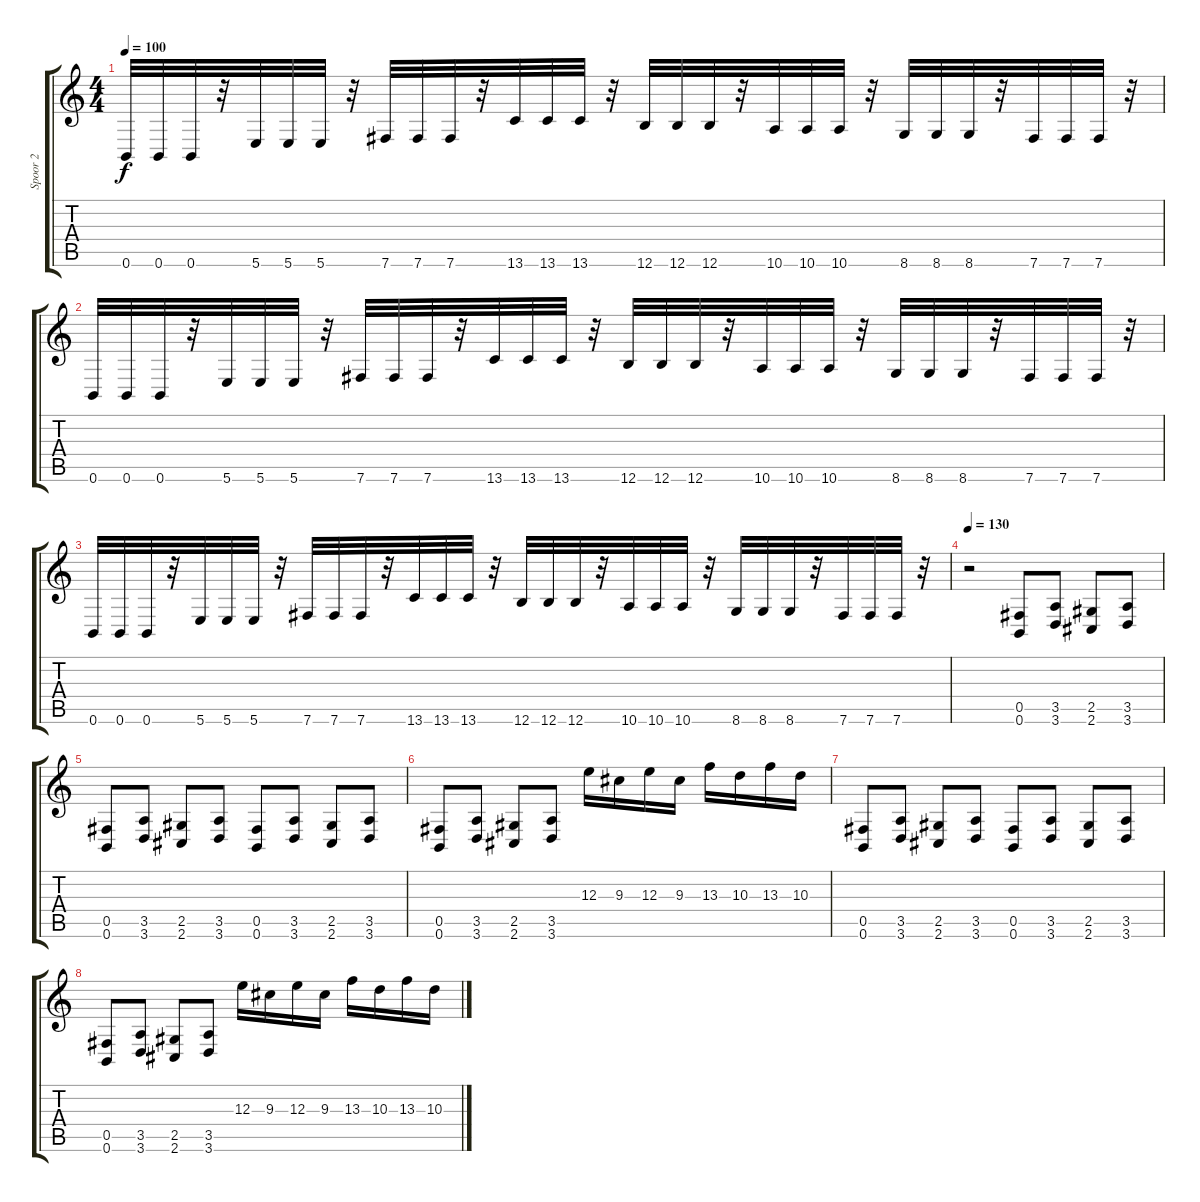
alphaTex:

\track ("Spoor 2" "Spoor 2") {instrument distortionguitar}
\staff {score tabs}
\tuning (Db4 Ab3 E3 B2 Gb2 B1) {hide}
\ts (4 4)
\tempo 100
\clef g2
\ks c
0.6.32{dy f} 0.6.32 0.6.32 r.32 5.6.32 5.6.32 5.6.32 r.32 7.6.32 7.6.32 7.6.32 r.32 13.6.32 13.6.32 13.6.32 r.32 12.6.32 12.6.32 12.6.32 r.32 10.6.32 10.6.32 10.6.32 r.32 8.6.32 8.6.32 8.6.32 r.32 7.6.32 7.6.32 7.6.32 r.32 |
0.6.32 0.6.32 0.6.32 r.32 5.6.32 5.6.32 5.6.32 r.32 7.6.32 7.6.32 7.6.32 r.32 13.6.32 13.6.32 13.6.32 r.32 12.6.32 12.6.32 12.6.32 r.32 10.6.32 10.6.32 10.6.32 r.32 8.6.32 8.6.32 8.6.32 r.32 7.6.32 7.6.32 7.6.32 r.32 |
0.6.32 0.6.32 0.6.32 r.32 5.6.32 5.6.32 5.6.32 r.32 7.6.32 7.6.32 7.6.32 r.32 13.6.32 13.6.32 13.6.32 r.32 12.6.32 12.6.32 12.6.32 r.32 10.6.32 10.6.32 10.6.32 r.32 8.6.32 8.6.32 8.6.32 r.32 7.6.32 7.6.32 7.6.32 r.32 |
\tempo 130
r.2 (0.5 0.6).8 (3.5 3.6).8 (2.5 2.6).8 (3.5 3.6).8 |
(0.5 0.6).8 (3.5 3.6).8 (2.5 2.6).8 (3.5 3.6).8 (0.5 0.6).8 (3.5 3.6).8 (2.5 2.6).8 (3.5 3.6).8 |
(0.5 0.6).8 (3.5 3.6).8 (2.5 2.6).8 (3.5 3.6).8 12.3.16 9.3.16 12.3.16 9.3.16 13.3.16 10.3.16 13.3.16 10.3.16 |
(0.5 0.6).8 (3.5 3.6).8 (2.5 2.6).8 (3.5 3.6).8 (0.5 0.6).8 (3.5 3.6).8 (2.5 2.6).8 (3.5 3.6).8 |
(0.5 0.6).8 (3.5 3.6).8 (2.5 2.6).8 (3.5 3.6).8 12.3.16 9.3.16 12.3.16 9.3.16 13.3.16 10.3.16 13.3.16 10.3.16
